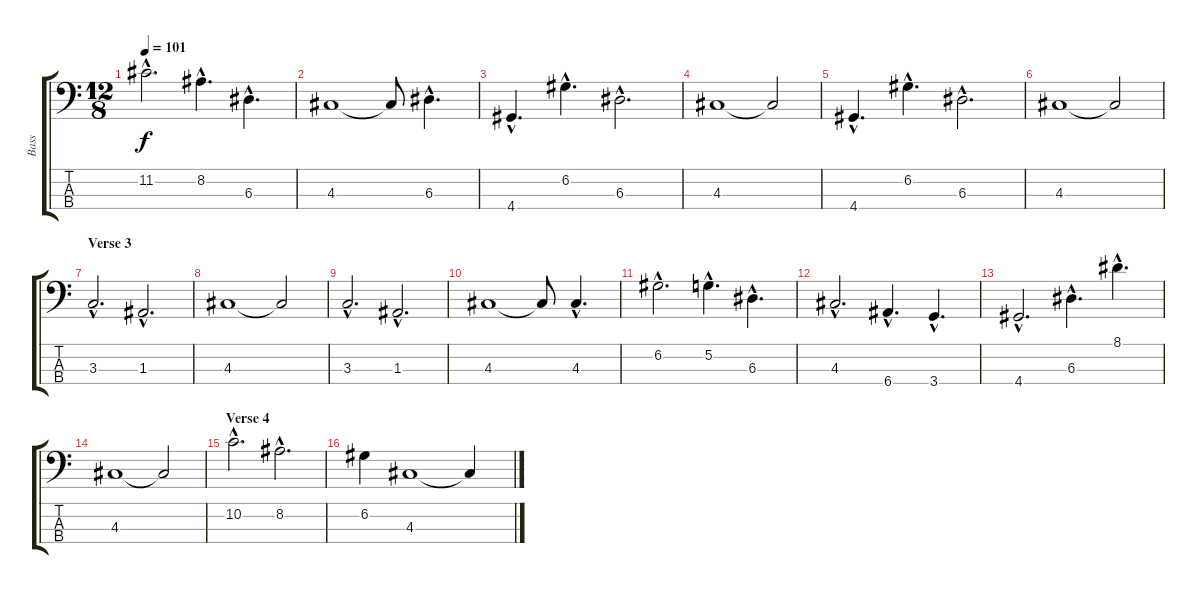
\track ("Bass" "Bass") {instrument electricbassfinger}
\staff {score tabs}
\tuning (G2 D2 A1 E1) {hide}
\ts (12 8)
\tempo 101
\clef f4
\ks c
11.2{hac}.2{d dy f} 8.2{hac}.4{d} 6.3{hac}.4{d} |
4.3.1 4.3{t}.8 6.3{hac}.4{d} |
4.4{hac}.4{d} 6.2{hac}.4{d} 6.3{hac}.2{d} |
4.3.1 4.3{t}.2 |
4.4{hac}.4{d} 6.2{hac}.4{d} 6.3{hac}.2{d} |
4.3.1 4.3{t}.2 |
\section ("" "Verse 3")
3.3{hac}.2{d} 1.3{hac}.2{d} |
4.3.1 4.3{t}.2 |
3.3{hac}.2{d} 1.3{hac}.2{d} |
4.3.1 4.3{t}.8 4.3{hac}.4{d} |
6.2{hac}.2{d} 5.2{hac}.4{d} 6.3{hac}.4{d} |
4.3{hac}.2{d} 6.4{hac}.4{d} 3.4{hac}.4{d} |
4.4{hac}.2{d} 6.3{hac}.4{d} 8.1{hac}.4{d} |
4.3.1 4.3{t}.2 |
\section ("" "Verse 4")
10.2{hac}.2{d} 8.2{hac}.2{d} |
6.2.4 4.3.1 4.3{t}.4
